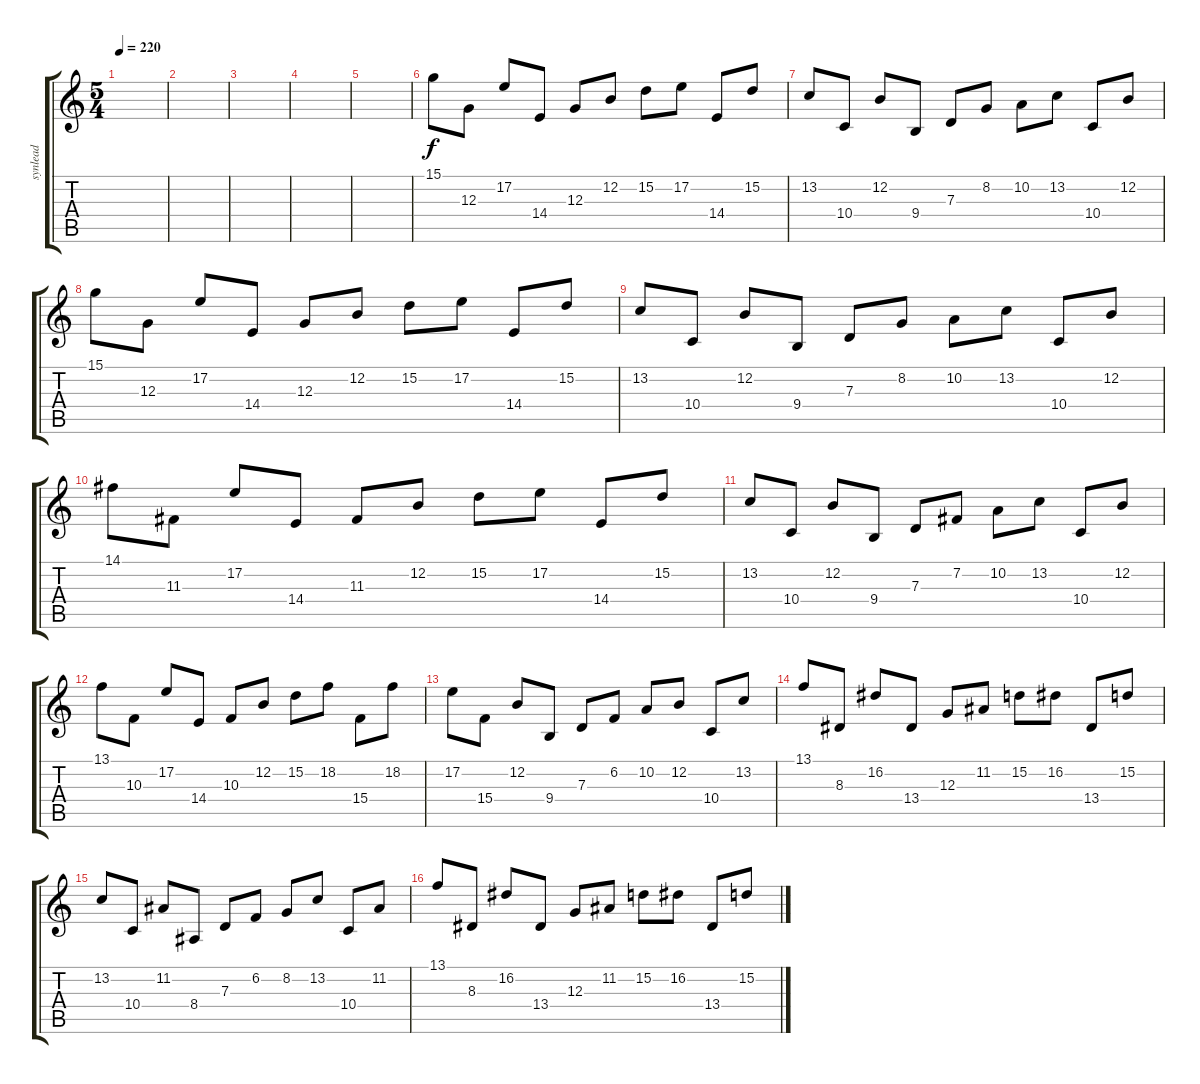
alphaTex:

\track ("synlead" "synlead") {instrument lead2sawtooth}
\staff {score tabs}
\tuning (E4 B3 G3 D3 A2 E2) {hide}
\ts (5 4)
\tempo 220
\clef g2
\ks c
|
|
|
|
|
15.1.8{instrument lead2sawtooth} 12.3.8 17.2.8 14.4.8 12.3.8 12.2.8 15.2.8 17.2.8 14.4.8 15.2.8 |
13.2.8 10.4.8 12.2.8 9.4.8 7.3.8 8.2.8 10.2.8 13.2.8 10.4.8 12.2.8 |
15.1.8 12.3.8 17.2.8 14.4.8 12.3.8 12.2.8 15.2.8 17.2.8 14.4.8 15.2.8 |
13.2.8 10.4.8 12.2.8 9.4.8 7.3.8 8.2.8 10.2.8 13.2.8 10.4.8 12.2.8 |
14.1.8 11.3.8 17.2.8 14.4.8 11.3.8 12.2.8 15.2.8 17.2.8 14.4.8 15.2.8 |
13.2.8 10.4.8 12.2.8 9.4.8 7.3.8 7.2.8 10.2.8 13.2.8 10.4.8 12.2.8 |
13.1.8 10.3.8 17.2.8 14.4.8 10.3.8 12.2.8 15.2.8 18.2.8 15.4.8 18.2.8 |
17.2.8 15.4.8 12.2.8 9.4.8 7.3.8 6.2.8 10.2.8 12.2.8 10.4.8 13.2.8 |
13.1.8 8.3.8 16.2.8 13.4.8 12.3.8 11.2.8 15.2.8 16.2.8 13.4.8 15.2.8 |
13.2.8 10.4.8 11.2.8 8.4.8 7.3.8 6.2.8 8.2.8 13.2.8 10.4.8 11.2.8 |
13.1.8 8.3.8 16.2.8 13.4.8 12.3.8 11.2.8 15.2.8 16.2.8 13.4.8 15.2.8
